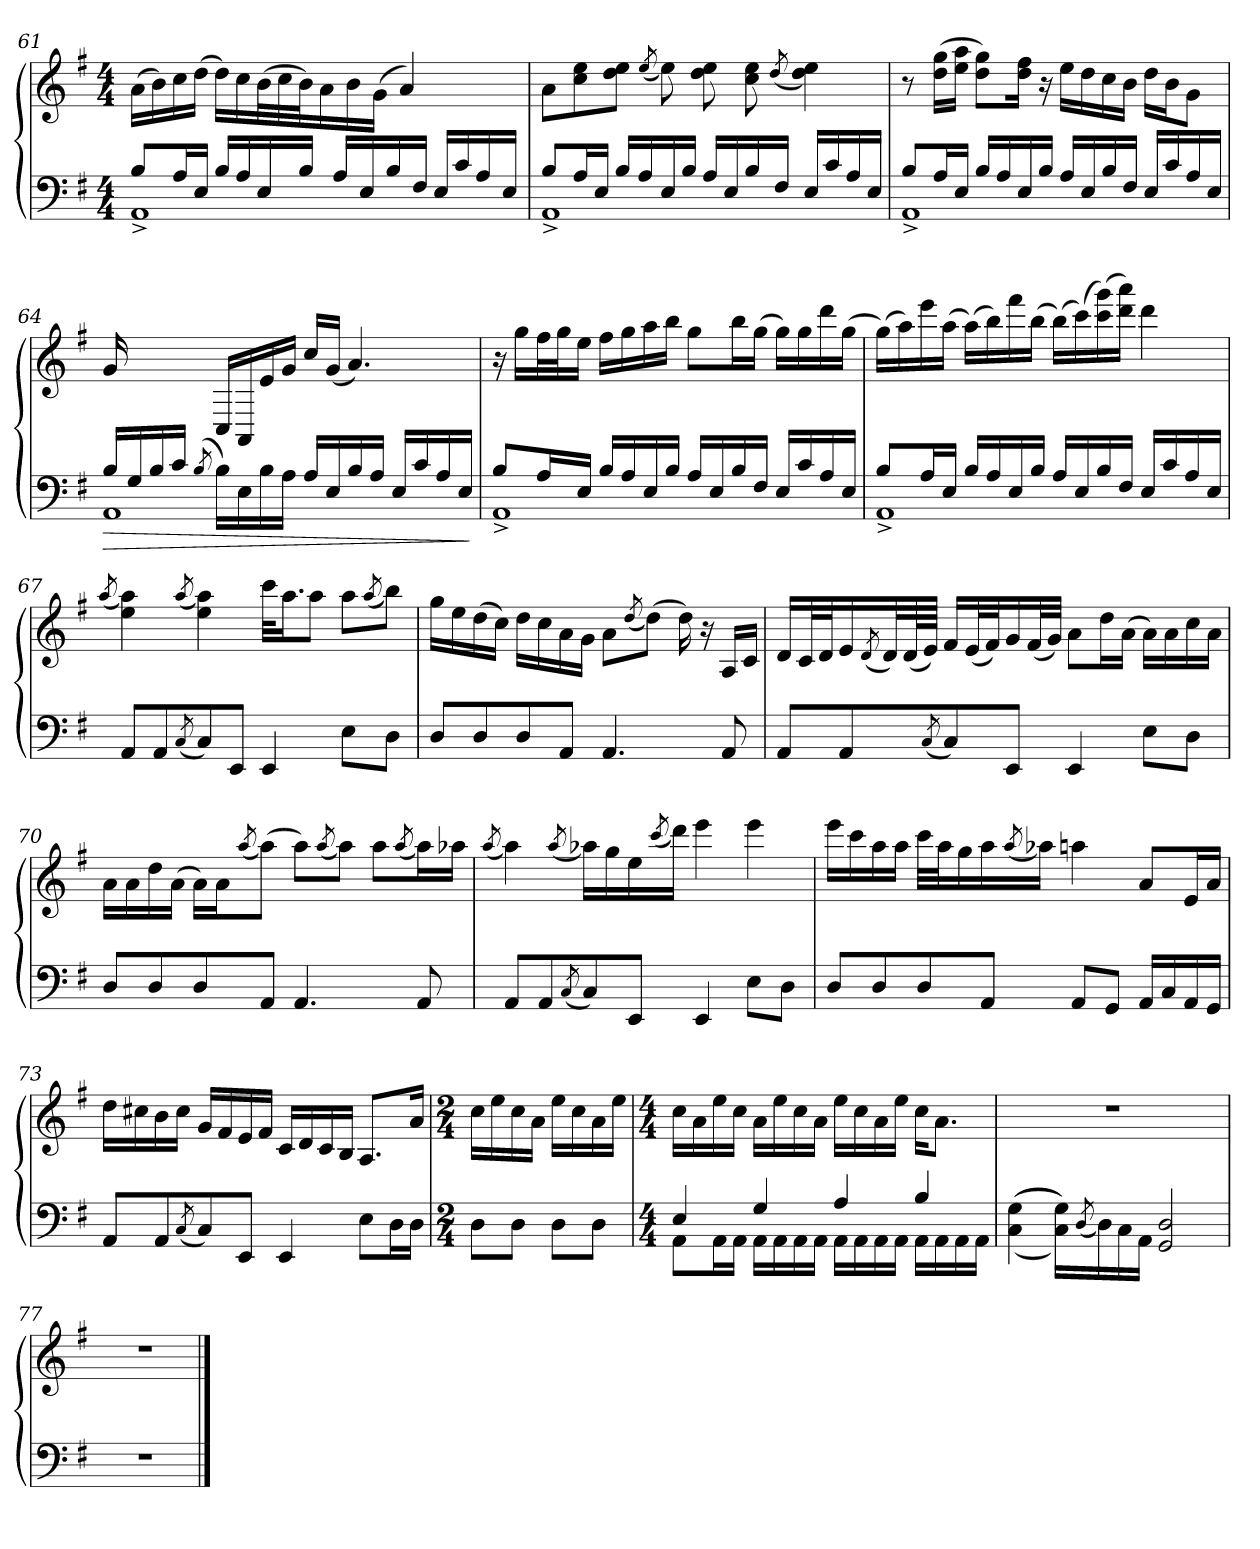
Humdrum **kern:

**kern	**kern	**dynam
*part1	*part1	*part1
*staff2	*staff1	*staff1/2
!!LO:LB:g=z
*clefF4	*clefG2	*
*k[f#]	*k[f#]	*
*M4/4	*M4/4	*
=61	=61	=61
*^	*	*
8B/L	1AA^	(16a\LL	.
.	.	16b\)	.
16A/L	.	16cc\	.
16E/JJ	.	(16dd\JJ	.
16B/LL	.	16dd\LL)	.
16A/	.	16cc\	.
16E/	.	(32b\L	.
.	.	32cc\	.
16B/JJ	.	32b\J)	.
.	.	16a\	.
16A/LL	.	.	.
.	.	16b\	.
16E/	.	.	.
.	.	(16g\JJ	.
16B/	.	.	.
.	.	4a/)	.
16F#/JJ	.	.	.
16E/LL	.	.	.
16c/	.	.	.
16A/	.	.	.
.	.	16ryy	.
16E/JJ	.	.	.
.	.	32ryy	.
=62	=62	=62	=62
8B/L	1AA^	8a\L	.
16A/L	.	8cc\ 8ee\	.
16E/JJ	.	.	.
16B/LL	.	8dd\ 8ee\J	.
16A/	.	.	.
.	.	(8qee/	.
16E/	.	8ee\)	.
16B/JJ	.	.	.
16A/LL	.	8dd\ 8ee\	.
16E/	.	.	.
16B/	.	8cc\ 8ee\	.
16F#/JJ	.	.	.
.	.	(8qdd/	.
16E/LL	.	4dd\ 4ee\)	.
16c/	.	.	.
16A/	.	.	.
16E/JJ	.	.	.
!!LO:LB:g=z
=63	=63	=63	=63
8B/L	1AA^	8r	.
16A/L	.	(16dd\ 16gg\LL	.
16E/JJ	.	16ee\ 16aa\JJ	.
16B/LL	.	8dd\ 8gg\L)	.
16A/	.	.	.
16E/	.	16dd\ 16ff#\Jk	.
16B/JJ	.	16r	.
16A/LL	.	16ee\LL	.
16E/	.	16dd\	.
16B/	.	16cc\	.
16F#/JJ	.	16b\JJ	.
16E/LL	.	16dd\LL	.
16c/	.	16b\J	.
16A/	.	8g\J	.
16E/JJ	.	.	.
=64	=64	=64	=64
!	!	!	!LO:HP:b=2
16B/LL	1AA	16g/	>
16G/	.	16ryy	.
16B/	.	8ryy	.
16c/JJ	.	.	.
(8qB/	.	.	.
16B\LL)	.	16C/LL	.
16E\	.	16AA/	.
16B\	.	16e/	.
16A\JJ	.	16g/JJ	.
16A/LL	.	16cc/LL	.
16E/	.	(16g/JJ	.
16B/	.	4.a/)	.
16A/JJ	.	.	.
16E/LL	.	.	.
16c/	.	.	.
16A/	.	.	.
16E/JJ	.	.	.
*v	*v	*	*
.	.	]
!!LO:LB:g=z
=65	=65	=65
*^	*	*
8B/L	1AA^	16r	.
.	.	16gg\LL	.
16A/L	.	32ff#\L	.
.	.	32gg\J	.
16E/JJ	.	16ee\JJ	.
16B/LL	.	16ff#\LL	.
16A/	.	16gg\	.
16E/	.	16aa\	.
16B/JJ	.	16bb\JJ	.
16A/LL	.	8gg\L	.
16E/	.	.	.
16B/	.	16bb\L	.
16F#/JJ	.	(16gg\JJ	.
16E/LL	.	16gg\LL)	.
16c/	.	16gg\	.
16A/	.	16ddd\	.
16E/JJ	.	(16gg\JJ	.
=66	=66	=66	=66
8B/L	1AA^	(16gg\LL)	.
.	.	16aa\)	.
16A/L	.	16eee\	.
16E/JJ	.	(16aa\JJ	.
16B/LL	.	(16aa\LL)	.
16A/	.	16bb\)	.
16E/	.	16fff#\	.
16B/JJ	.	(16bb\JJ	.
16A/LL	.	(16bb\LL)	.
16E/	.	(16ccc\)	.
16B/	.	(16ccc\ 16ggg\)	.
16F#/JJ	.	16ddd\ 16aaa\JJ)	.
16E/LL	.	4ddd\	.
16c/	.	.	.
16A/	.	.	.
16E/JJ	.	.	.
*v	*v	*	*
!!LO:PB:g=z
=67	=67	=67
.	(8qaa/	.
8AA/L	4ee\ 4aa\)	.
8AA/	.	.
(8qC/	(8qaa/	.
8C/)	4ee\ 4aa\)	.
8EE/J	.	.
4EE/	32ccc\KLL	.
.	16.aa\J	.
.	8aa\J	.
8E\L	8aa\L	.
.	(8qaa/	.
8D\J	8bb\J)	.
=68	=68	=68
8D/L	16gg\LL	.
.	16ee\	.
8D/	(16dd\	.
.	16cc\JJ)	.
8D/	16dd\LL	.
.	16cc\	.
8AA/J	16a\	.
.	16g\JJ	.
4.AA/	8a\L	.
.	(8qdd/	.
.	(8dd\J)	.
.	16dd\)	.
.	16r	.
8AA/	16A/LL	.
.	16c/JJ	.
!!LO:LB:g=z
=69	=69	=69
8AA/L	16d/LL	.
.	32c/L	.
.	32d/J	.
8AA/	16e/	.
.	(8qd/	.
.	32d/L)	.
.	(64d/L	.
.	64e/JJJJ)	.
(8qC/	.	.
8C/)	16f#/LL	.
.	(32e/L	.
.	32f#/J)	.
8EE/J	16g/	.
.	(32f#/L	.
.	32g/JJJ)	.
4EE/	8a\L	.
.	16dd\L	.
.	(16a\JJ	.
8E\L	16a\LL)	.
.	16a\	.
8D\J	16cc\	.
.	16a\JJ	.
=70	=70	=70
8D/L	16a\LL	.
.	16a\	.
8D/	16dd\	.
.	(16a\JJ	.
8D/	16a\LL)	.
.	16a\J	.
.	(8qaa/	.
8AA/J	(8aa\J)	.
4.AA/	8aa\L)	.
.	(8qaa/	.
.	8aa\J)	.
.	8aa\L	.
.	(8qaa/	.
8AA/	16aa\L)	.
.	16aa-X\JJ	.
!!LO:LB:g=z
=71	=71	=71
.	(8qaa/	.
8AA/L	4aa\)	.
8AA/	.	.
(8qC/	(8qaa/	.
8C/)	16aa-X\LL)	.
.	16gg\	.
8EE/J	16ee\	.
.	(8qccc/	.
.	16ddd\JJ)	.
4EE/	4eee\	.
8E\L	4eee\	.
8D\J	.	.
=72	=72	=72
8D/L	16eee\LL	.
.	16ccc\	.
8D/	16aa\	.
.	16aa\JJ	.
8D/	32ccc\LLL	.
.	32aa\J	.
.	16gg\	.
8AA/J	16aa\	.
.	(8qaa/	.
.	16aa-X\JJ)	.
8AA/L	4aan\	.
8GG/J	.	.
16AA/LL	8a/L	.
16C/	.	.
16AA/	16e/L	.
16GG/JJ	16a/JJ	.
!!LO:LB:g=z
=73	=73	=73
8AA/L	16dd\LL	.
.	16cc#X\	.
8AA/	16b\	.
.	16cc#\JJ	.
(8qC/	.	.
8C/)	16g/LL	.
.	16f#/	.
8EE/J	16e/	.
.	16f#/JJ	.
4EE/	16c/LL	.
.	16d/	.
.	16c/	.
.	16B/JJ	.
8E\L	8.A/L	.
16D\L	.	.
16D\JJ	16a/Jk	.
=74	=74	=74
*M2/4	*M2/4	*
8D\L	16cc\LL	.
.	16ee\	.
8D\J	16cc\	.
.	16a\JJ	.
8D\L	16ee\LL	.
.	16cc\	.
8D\J	16a\	.
.	16ee\JJ	.
=75	=75	=75
*M4/4	*M4/4	*
*^	*	*
4E/	8AA\L	16cc\LL	.
.	.	16a\	.
.	16AA\L	16ee\	.
.	16AA\JJ	16cc\JJ	.
4G/	16AA\LL	16a\LL	.
.	16AA\	16ee\	.
.	16AA\	16cc\	.
.	16AA\JJ	16a\JJ	.
4A/	16AA\LL	16ee\LL	.
.	16AA\	16cc\	.
.	16AA\	16a\	.
.	16AA\JJ	16ee\JJ	.
4B/	16AA\LL	16cc\KL	.
.	16AA\	8.a\J	.
.	16AA\	.	.
.	16AA\JJ	.	.
*v	*v	*	*
!!LO:LB:g=z
=76	=76	=76
(((4C\ 4G\	1r	.
16C\ 16G\LL)))	.	.
(8qD/	.	.
16D\)	.	.
16C\	.	.
16AA\JJ	.	.
2GG/ 2D/	.	.
=77	=77	=77
1r	1r	.
==	==	==
*-	*-	*-
